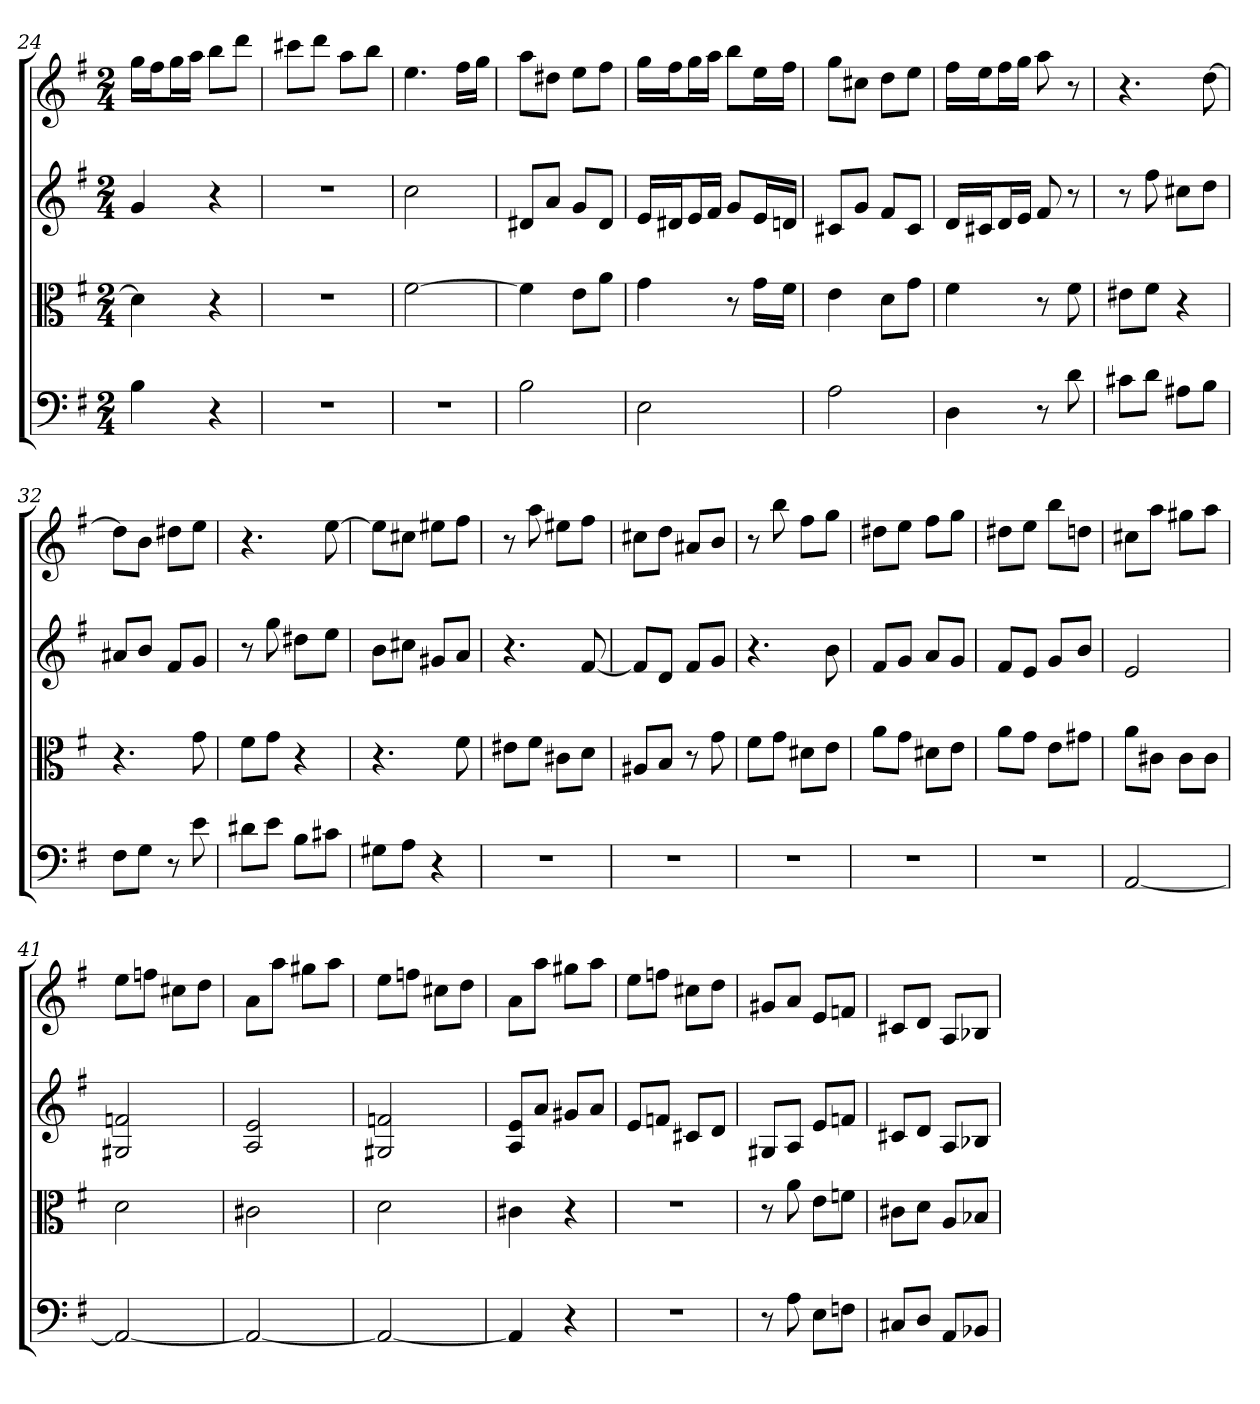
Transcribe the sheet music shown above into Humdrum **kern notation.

**kern	**kern	**kern	**kern
*part4	*part3	*part2	*part1
*staff4	*staff3	*staff2	*staff1
*clefF4	*clefC3	*	*
*k[f#]	*k[f#]	*k[f#]	*k[f#]
*G:	*G:	*G:	*G:
*M2/4	*M2/4	*M2/4	*M2/4
=24	=24	=24	=24
4B	4d]	4g	16ggLL
.	.	.	16ff#J
.	.	.	16ggL
.	.	.	16aaJJ
4r	4r	4r	8bbL
.	.	.	8dddJ
=25	=25	=25	=25
2r	2r	2r	8ccc#XL
.	.	.	8dddJ
.	.	.	8aaL
.	.	.	8bbJ
=26	=26	=26	=26
2r	[2f#	2cc	4.ee
.	.	.	16ff#LL
.	.	.	16ggJJ
=27	=27	=27	=27
2B	4f#]	8d#XL	8aaL
.	.	8aJ	8dd#XJ
.	8e\L	8gL	8eeL
.	8a\J	8d#J	8ff#J
=28	=28	=28	=28
2E	4g	16eLL	16ggLL
.	.	16d#XJ	16ff#J
.	.	16eL	16ggL
.	.	16f#JJ	16aaJJ
.	8r	8gL	8bbL
.	16g\LL	16eL	16eeL
.	16f#\JJ	16dnJJ	16ff#JJ
=29	=29	=29	=29
2A	4e	8c#XL	8ggL
.	.	8gJ	8cc#XJ
.	8d\L	8f#L	8ddL
.	8g\J	8c#J	8eeJ
=30	=30	=30	=30
4D	4f#	16dLL	16ff#LL
.	.	16c#XJ	16eeJ
.	.	16dL	16ff#L
.	.	16eJJ	16ggJJ
8r	8r	8f#	8aa
8d	8f#	8r	8r
=31	=31	=31	=31
8c#X\L	8e#X\L	8r	4.r
8d\J	8f#\J	8ff#	.
8A#X\L	4r	8cc#XL	.
8B\J	.	8ddJ	[8dd
=32	=32	=32	=32
8F#\L	4.r	8a#XL	8ddL]
8G\J	.	8bJ	8bJ
8r	.	8f#L	8dd#XL
8e	8g	8gJ	8eeJ
=33	=33	=33	=33
8d#X\L	8f#\L	8r	4.r
8e\J	8g\J	8gg	.
8B\L	4r	8dd#XL	.
8c#X\J	.	8eeJ	[8ee
=34	=34	=34	=34
8G#X\L	4.r	8bL	8eeL]
8A\J	.	8cc#XJ	8cc#XJ
4r	.	8g#XL	8ee#XL
.	8f#	8aJ	8ff#J
=35	=35	=35	=35
2r	8e#X\L	4.r	8r
.	8f#\J	.	8aa
.	8c#X\L	.	8ee#XL
.	8d\J	[8f#	8ff#J
=36	=36	=36	=36
2r	8A#X/L	8f#L]	8cc#XL
.	8B/J	8dJ	8ddJ
.	8r	8f#L	8a#XL
.	8g	8gJ	8bJ
=37	=37	=37	=37
2r	8f#\L	4.r	8r
.	8g\J	.	8bb
.	8d#X\L	.	8ff#L
.	8e\J	8b	8ggJ
=38	=38	=38	=38
2r	8a\L	8f#L	8dd#XL
.	8g\J	8gJ	8eeJ
.	8d#X\L	8aL	8ff#L
.	8e\J	8gJ	8ggJ
=39	=39	=39	=39
2r	8a\L	8f#L	8dd#XL
.	8g\J	8eJ	8eeJ
.	8e\L	8gL	8bbL
.	8g#X\J	8bJ	8ddnJ
=40	=40	=40	=40
[2AA	8a\L	2e	8cc#XL
.	8c#X\J	.	8aaJ
.	8c#\L	.	8gg#XL
.	8c#\J	.	8aaJ
=41	=41	=41	=41
2AA_	2d	2G#X 2fn	8eeL
.	.	.	8ffnJ
.	.	.	8cc#XL
.	.	.	8ddJ
=42	=42	=42	=42
2AA_	2c#X	2A 2e	8aL
.	.	.	8aaJ
.	.	.	8gg#XL
.	.	.	8aaJ
=43	=43	=43	=43
2AA_	2d	2G#X 2fn	8eeL
.	.	.	8ffnJ
.	.	.	8cc#XL
.	.	.	8ddJ
=44	=44	=44	=44
4AA]	4c#X	8A 8eL	8aL
.	.	8aJ	8aaJ
4r	4r	8g#XL	8gg#XL
.	.	8aJ	8aaJ
=45	=45	=45	=45
2r	2r	8eL	8eeL
.	.	8fnJ	8ffnJ
.	.	8c#XL	8cc#XL
.	.	8dJ	8ddJ
=46	=46	=46	=46
8r	8r	8G#XL	8g#XL
8A	8a	8AJ	8aJ
8E\L	8e\L	8eL	8eL
8Fn\J	8fn\J	8fnJ	8fnJ
=47	=47	=47	=47
8C#X/L	8c#X\L	8c#XL	8c#XL
8D/J	8d\J	8dJ	8dJ
8AA/L	8A/L	8AL	8AL
8BB-X/J	8B-X/J	8B-XJ	8B-XJ
=	=	=	=
*-	*-	*-	*-
